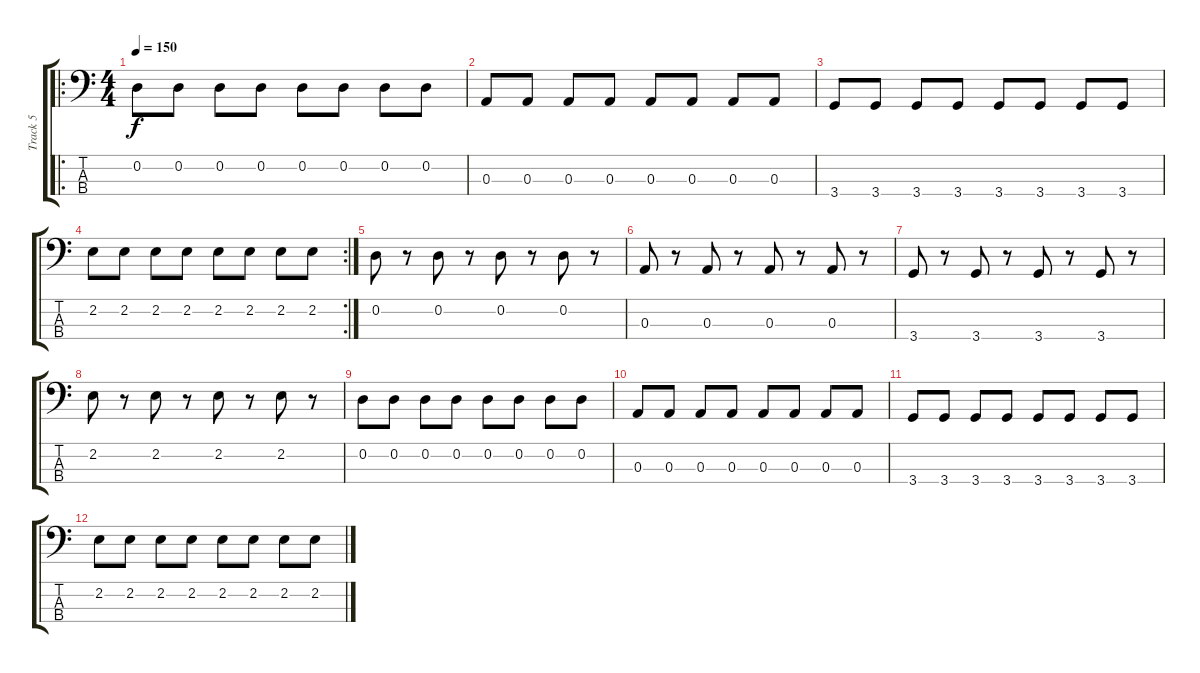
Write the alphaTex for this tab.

\track ("Track 5" "Track 5") {instrument electricbassfinger}
\staff {score tabs}
\tuning (G2 D2 A1 E1) {hide}
\ro
\ts (4 4)
\tempo 150
\clef f4
\ks c
0.2.8{dy f} 0.2.8 0.2.8 0.2.8 0.2.8 0.2.8 0.2.8 0.2.8 |
0.3.8 0.3.8 0.3.8 0.3.8 0.3.8 0.3.8 0.3.8 0.3.8 |
3.4.8 3.4.8 3.4.8 3.4.8 3.4.8 3.4.8 3.4.8 3.4.8 |
\rc 2
2.2.8 2.2.8 2.2.8 2.2.8 2.2.8 2.2.8 2.2.8 2.2.8 |
0.2.8 r.8 0.2.8 r.8 0.2.8 r.8 0.2.8 r.8 |
0.3.8 r.8 0.3.8 r.8 0.3.8 r.8 0.3.8 r.8 |
3.4.8 r.8 3.4.8 r.8 3.4.8 r.8 3.4.8 r.8 |
2.2.8 r.8 2.2.8 r.8 2.2.8 r.8 2.2.8 r.8 |
0.2.8 0.2.8 0.2.8 0.2.8 0.2.8 0.2.8 0.2.8 0.2.8 |
0.3.8 0.3.8 0.3.8 0.3.8 0.3.8 0.3.8 0.3.8 0.3.8 |
3.4.8 3.4.8 3.4.8 3.4.8 3.4.8 3.4.8 3.4.8 3.4.8 |
2.2.8 2.2.8 2.2.8 2.2.8 2.2.8 2.2.8 2.2.8 2.2.8
